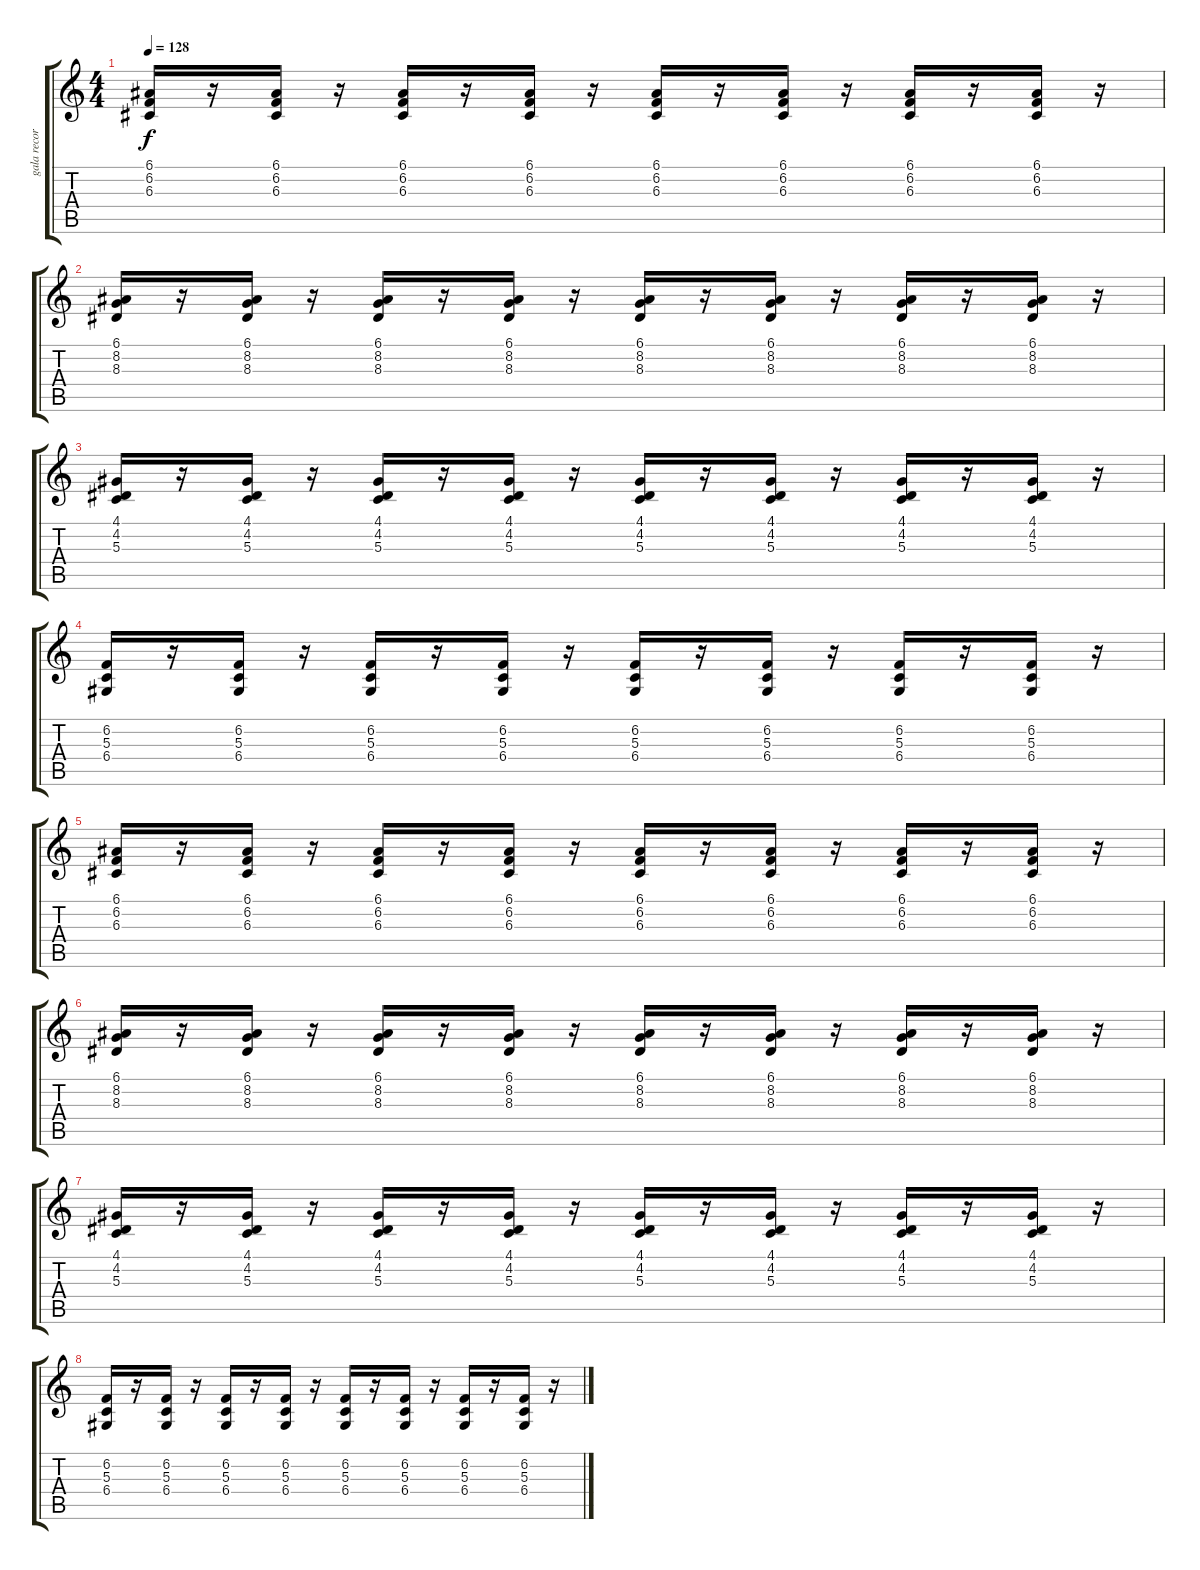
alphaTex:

\track ("gala records" "gala recor") {instrument brightacousticpiano}
\staff {score tabs}
\tuning (E4 B3 G3 D3 A2 E2) {hide}
\ts (4 4)
\tempo 128
\clef g2
\ks c
(6.1 6.2 6.3).16{dy f} r.16 (6.1 6.2 6.3).16 r.16 (6.1 6.2 6.3).16 r.16 (6.1 6.2 6.3).16 r.16 (6.1 6.2 6.3).16 r.16 (6.1 6.2 6.3).16 r.16 (6.1 6.2 6.3).16 r.16 (6.1 6.2 6.3).16 r.16 |
(6.1 8.2 8.3).16 r.16 (6.1 8.2 8.3).16 r.16 (6.1 8.2 8.3).16 r.16 (6.1 8.2 8.3).16 r.16 (6.1 8.2 8.3).16 r.16 (6.1 8.2 8.3).16 r.16 (6.1 8.2 8.3).16 r.16 (6.1 8.2 8.3).16 r.16 |
(4.1 4.2 5.3).16 r.16 (4.1 4.2 5.3).16 r.16 (4.1 4.2 5.3).16 r.16 (4.1 4.2 5.3).16 r.16 (4.1 4.2 5.3).16 r.16 (4.1 4.2 5.3).16 r.16 (4.1 4.2 5.3).16 r.16 (4.1 4.2 5.3).16 r.16 |
(6.2 5.3 6.4).16 r.16 (6.2 5.3 6.4).16 r.16 (6.2 5.3 6.4).16 r.16 (6.2 5.3 6.4).16 r.16 (6.2 5.3 6.4).16 r.16 (6.2 5.3 6.4).16 r.16 (6.2 5.3 6.4).16 r.16 (6.2 5.3 6.4).16 r.16 |
(6.1 6.2 6.3).16 r.16 (6.1 6.2 6.3).16 r.16 (6.1 6.2 6.3).16 r.16 (6.1 6.2 6.3).16 r.16 (6.1 6.2 6.3).16 r.16 (6.1 6.2 6.3).16 r.16 (6.1 6.2 6.3).16 r.16 (6.1 6.2 6.3).16 r.16 |
(6.1 8.2 8.3).16 r.16 (6.1 8.2 8.3).16 r.16 (6.1 8.2 8.3).16 r.16 (6.1 8.2 8.3).16 r.16 (6.1 8.2 8.3).16 r.16 (6.1 8.2 8.3).16 r.16 (6.1 8.2 8.3).16 r.16 (6.1 8.2 8.3).16 r.16 |
(4.1 4.2 5.3).16 r.16 (4.1 4.2 5.3).16 r.16 (4.1 4.2 5.3).16 r.16 (4.1 4.2 5.3).16 r.16 (4.1 4.2 5.3).16 r.16 (4.1 4.2 5.3).16 r.16 (4.1 4.2 5.3).16 r.16 (4.1 4.2 5.3).16 r.16 |
(6.2 5.3 6.4).16 r.16 (6.2 5.3 6.4).16 r.16 (6.2 5.3 6.4).16 r.16 (6.2 5.3 6.4).16 r.16 (6.2 5.3 6.4).16 r.16 (6.2 5.3 6.4).16 r.16 (6.2 5.3 6.4).16 r.16 (6.2 5.3 6.4).16 r.16
